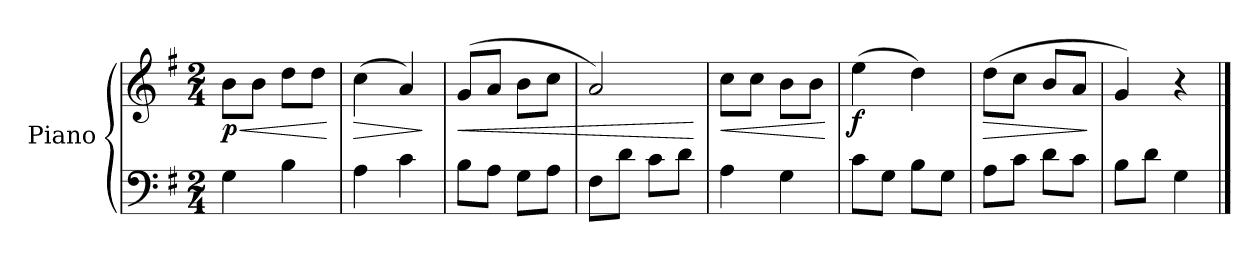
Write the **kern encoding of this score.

**kern	**kern	**dynam
*part1	*part1	*part1
*staff2	*staff1	*staff1/2
*I"Piano	*	*
*I'Pno.	*	*
*clefF4	*clefG2	*
*k[f#]	*k[f#]	*
*M2/4	*M2/4	*
=1	=1	=1
!	!	!LO:HP:b
!	!	!LO:DY:n=1:b
4G\	8b\L	< p
.	8b\J	.
4B\	8dd\L	.
.	8dd\J	.
.	.	[
=2	=2	=2
!	!	!LO:HP:b
4A\	(4cc\	>
4c\	4a/)	.
.	.	]
=3	=3	=3
!	!	!LO:HP:b
8B\L	(8g/L	<
8A\J	8a/J	.
8G\L	8b\L	.
8A\J	8cc\J	.
=4	=4	=4
8F#\L	2a/)	.
8d\J	.	.
8c\L	.	.
8d\J	.	.
.	.	[
=5	=5	=5
!	!	!LO:HP:b
4A\	8cc\L	<
.	8cc\J	.
4G\	8b\L	.
.	8b\J	.
.	.	[
=6	=6	=6
!	!	!LO:DY:b
8c\L	(4ee\	f
8G\J	.	.
8B\L	4dd\)	.
8G\J	.	.
=7	=7	=7
!	!	!LO:HP:b
8A\L	(8dd\L	>
8c\J	8cc\J	.
8d\L	8b/L	.
8c\J	8a/J	.
.	.	]
=8	=8	=8
8B\L	4g/)	.
8d\J	.	.
4G\	4r	.
==	==	==
*-	*-	*-
